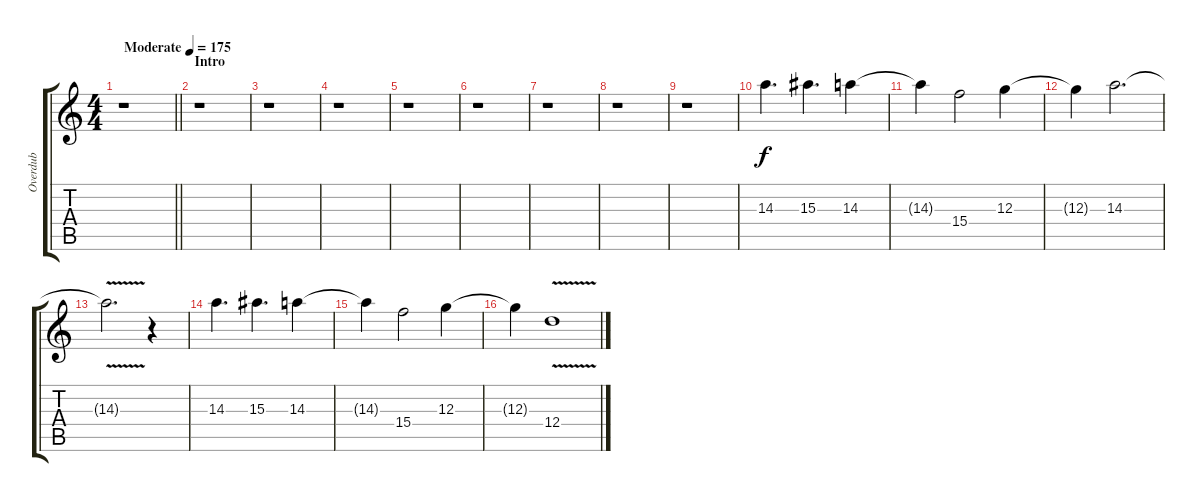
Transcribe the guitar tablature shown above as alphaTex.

\track ("Overdub" "Overdub") {instrument overdrivenguitar}
\staff {score tabs}
\tuning (E4 B3 G3 D3 A2 E2) {hide}
\ts (4 4)
\tempo (175 "Moderate")
\clef g2
\barLineRight lightlight
\ks c
r.1{dy f instrument overdrivenguitar} |
\section ("" "Intro")
r.1 |
r.1 |
r.1 |
r.1 |
r.1 |
r.1 |
r.1 |
r.1 |
14.3.4{d} 15.3.4{d} 14.3.4 |
14.3{t}.4 15.4.2 12.3.4 |
12.3{t}.4 14.3.2{d} |
14.3{v t}.2{d} r.4 |
14.3.4{d} 15.3.4{d} 14.3.4 |
14.3{t}.4 15.4.2 12.3.4 |
12.3{t}.4 12.4{v}.1
